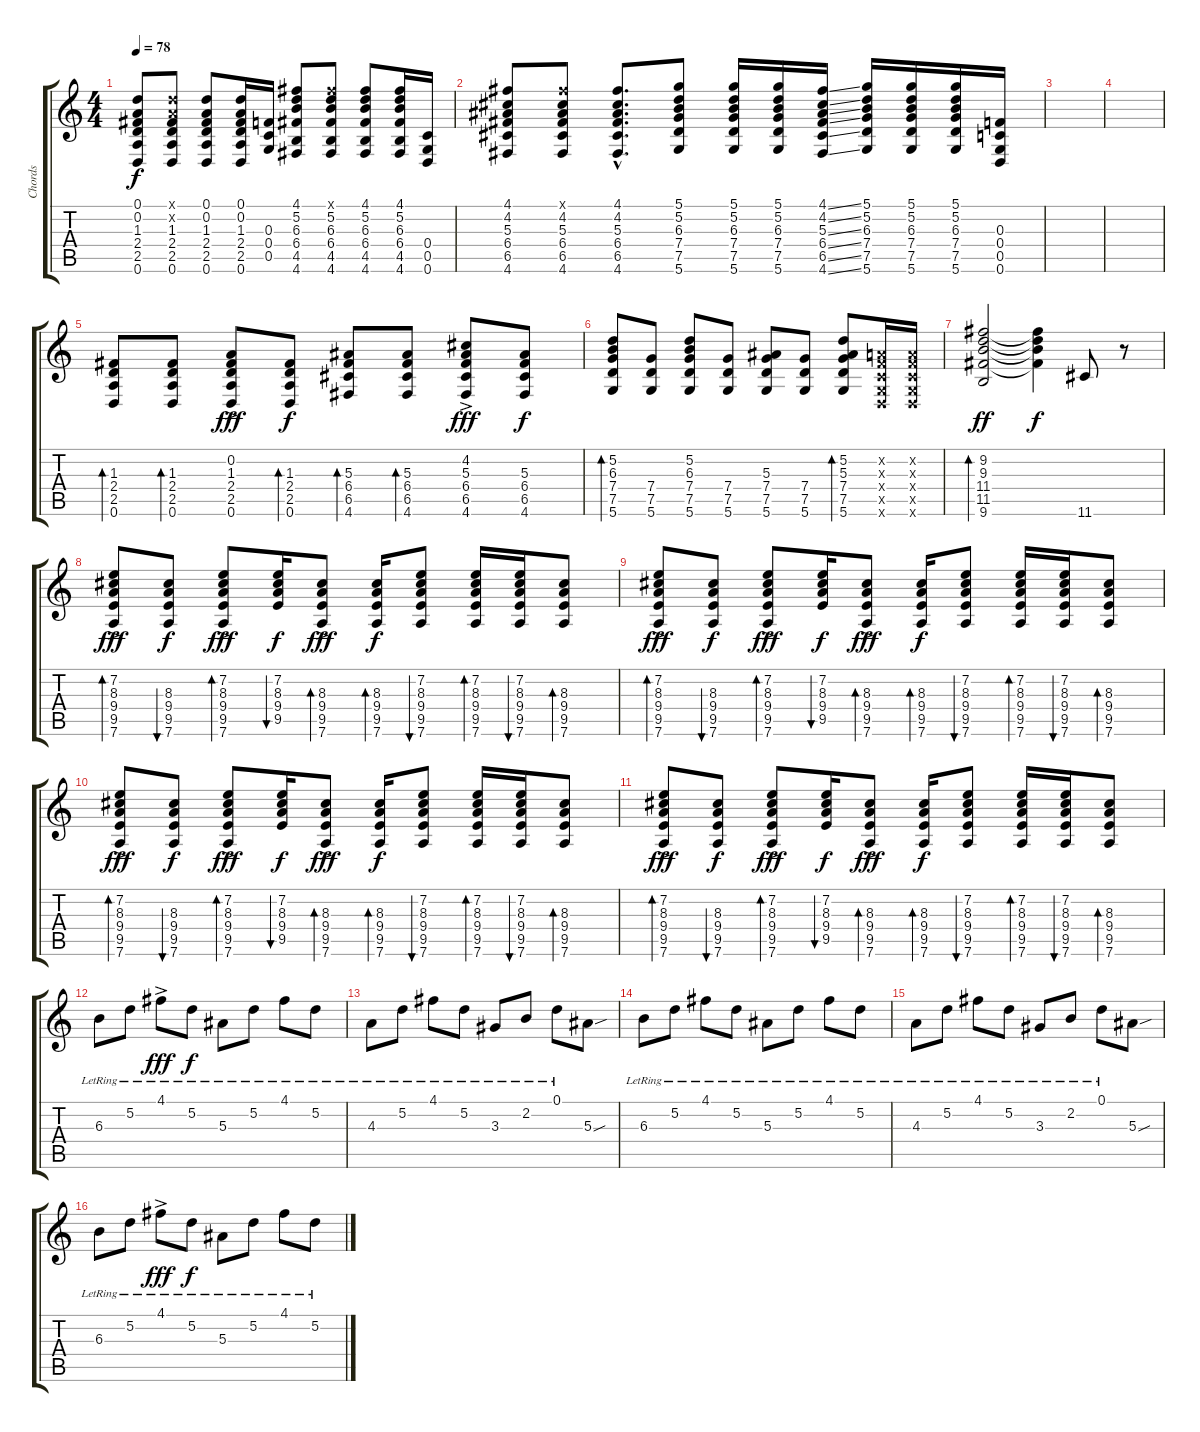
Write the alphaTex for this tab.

\track ("Chords" "Chords") {instrument acousticguitarsteel}
\staff {score tabs}
\tuning (D4 A3 F3 C3 G2 D2) {hide}
\ts (4 4)
\tempo 78
\clef g2
\ks c
(0.1 0.2 1.3 2.4 2.5 0.6).8{dy f} (0.1{x} 0.2{x} 1.3 2.4 2.5 0.6).8 (0.1 0.2 1.3 2.4 2.5 0.6).8 (0.1 0.2 1.3 2.4 2.5 0.6).16 (0.3 0.4 0.5).16 (4.1 5.2 6.3 6.4 4.5 4.6).8 (4.1{x} 5.2 6.3 6.4 4.5 4.6).8 (4.1 5.2 6.3 6.4 4.5 4.6).8 (4.1 5.2 6.3 6.4 4.5 4.6).16 (0.4 0.5 0.6).16 |
(4.1 4.2 5.3 6.4 6.5 4.6).8 (4.1{x} 4.2 5.3 6.4 6.5 4.6).8 (4.1{hac} 4.2{hac} 5.3{hac} 6.4{hac} 6.5{hac} 4.6{hac}).8{d} (5.1 5.2 6.3 7.4 7.5 5.6).8 (5.1 5.2 6.3 7.4 7.5 5.6).16 (5.1 5.2 6.3 7.4 7.5 5.6).16 (4.1{ss} 4.2{ss} 5.3{ss} 6.4{ss} 6.5{ss} 4.6{ss}).16 (5.1 5.2 6.3 7.4 7.5 5.6).16 (5.1 5.2 6.3 7.4 7.5 5.6).16 (5.1 5.2 6.3 7.4 7.5 5.6).16 (0.3 0.4 0.5 0.6).16 |
|
|
(1.3 2.4 2.5 0.6).8{bd 30 volume 8} (1.3 2.4 2.5 0.6).8{bd 30} (0.2{ac} 1.3{ac} 2.4{ac} 2.5{ac} 0.6{ac}).8{dy fff} (1.3 2.4 2.5 0.6).8{bd 60 dy f} (5.3 6.4 6.5 4.6).8{bd 60} (5.3 6.4 6.5 4.6).8{bd 60} (4.2{ac} 5.3{ac} 6.4{ac} 6.5{ac} 4.6{ac}).8{dy fff} (5.3 6.4 6.5 4.6).8{dy f} |
(5.2 6.3 7.4 7.5 5.6).8{bd 30} (7.4 7.5 5.6).8 (5.2 6.3 7.4 7.5 5.6).8 (7.4 7.5 5.6).8 (5.3 7.4 7.5 5.6).8 (7.4 7.5 5.6).8 (5.2 5.3 7.4 7.5 5.6).8{bd 30} (0.2{x} 0.3{x} 0.4{x} 0.5{x} 0.6{x}).16 (0.2{x} 0.3{x} 0.4{x} 0.5{x} 0.6{x}).16 |
(9.2 9.3 11.4 11.5 9.6).2{bd 240 dy ff} (9.2{t} 9.3{t} 11.4{t} 11.5{t}).4{dy f} 11.6.8{instrument guitarfretnoise} r.8 |
(7.2{ac} 8.3{ac} 9.4{ac} 9.5{ac} 7.6{ac}).8{bd 30 dy fff instrument acousticguitarsteel} (8.3 9.4 9.5 7.6).8{bu 30 dy f} (7.2{ac} 8.3{ac} 9.4{ac} 9.5{ac} 7.6{ac}).8{bd 30 dy fff} (7.2 8.3 9.4 9.5).16{bu 30 dy f} (8.3{ac} 9.4{ac} 9.5{ac} 7.6{ac}).8{bd 30 dy fff} (8.3 9.4 9.5 7.6).16{bd 30 dy f} (7.2 8.3 9.4 9.5 7.6).8{bu 30} (7.2 8.3 9.4 9.5 7.6).16{bd 30} (7.2 8.3 9.4 9.5 7.6).16{bu 30} (8.3 9.4 9.5 7.6).8{bd 30} |
(7.2{ac} 8.3{ac} 9.4{ac} 9.5{ac} 7.6{ac}).8{bd 30 dy fff} (8.3 9.4 9.5 7.6).8{bu 30 dy f} (7.2{ac} 8.3{ac} 9.4{ac} 9.5{ac} 7.6{ac}).8{bd 30 dy fff} (7.2 8.3 9.4 9.5).16{bu 30 dy f} (8.3{ac} 9.4{ac} 9.5{ac} 7.6{ac}).8{bd 30 dy fff} (8.3 9.4 9.5 7.6).16{bd 30 dy f} (7.2 8.3 9.4 9.5 7.6).8{bu 30} (7.2 8.3 9.4 9.5 7.6).16{bd 30} (7.2 8.3 9.4 9.5 7.6).16{bu 30} (8.3 9.4 9.5 7.6).8{bd 30} |
(7.2{ac} 8.3{ac} 9.4{ac} 9.5{ac} 7.6{ac}).8{bd 30 dy fff instrument acousticguitarsteel} (8.3 9.4 9.5 7.6).8{bu 30 dy f} (7.2{ac} 8.3{ac} 9.4{ac} 9.5{ac} 7.6{ac}).8{bd 30 dy fff} (7.2 8.3 9.4 9.5).16{bu 30 dy f} (8.3{ac} 9.4{ac} 9.5{ac} 7.6{ac}).8{bd 30 dy fff} (8.3 9.4 9.5 7.6).16{bd 30 dy f} (7.2 8.3 9.4 9.5 7.6).8{bu 30} (7.2 8.3 9.4 9.5 7.6).16{bd 30} (7.2 8.3 9.4 9.5 7.6).16{bu 30} (8.3 9.4 9.5 7.6).8{bd 30} |
(7.2{ac} 8.3{ac} 9.4{ac} 9.5{ac} 7.6{ac}).8{bd 30 dy fff} (8.3 9.4 9.5 7.6).8{bu 30 dy f} (7.2{ac} 8.3{ac} 9.4{ac} 9.5{ac} 7.6{ac}).8{bd 30 dy fff} (7.2 8.3 9.4 9.5).16{bu 30 dy f} (8.3{ac} 9.4{ac} 9.5{ac} 7.6{ac}).8{bd 30 dy fff} (8.3 9.4 9.5 7.6).16{bd 30 dy f} (7.2 8.3 9.4 9.5 7.6).8{bu 30} (7.2 8.3 9.4 9.5 7.6).16{bd 30} (7.2 8.3 9.4 9.5 7.6).16{bu 30} (8.3 9.4 9.5 7.6).8{bd 30} |
6.3{lr}.8 5.2{lr}.8 4.1{ac lr}.8{dy fff} 5.2{lr}.8{dy f} 5.3{lr}.8 5.2{lr}.8 4.1{lr}.8 5.2{lr}.8 |
4.3{lr}.8 5.2{lr}.8 4.1{lr}.8 5.2{lr}.8 3.3{lr}.8 2.2{lr}.8 0.1{lr}.8 5.3{sou}.8 |
6.3{lr}.8 5.2{lr}.8 4.1{lr}.8 5.2{lr}.8 5.3{lr}.8 5.2{lr}.8 4.1{lr}.8 5.2{lr}.8 |
4.3{lr}.8 5.2{lr}.8 4.1{lr}.8 5.2{lr}.8 3.3{lr}.8 2.2{lr}.8 0.1{lr}.8 5.3{sou}.8 |
6.3{lr}.8 5.2{lr}.8 4.1{ac lr}.8{dy fff} 5.2{lr}.8{dy f} 5.3{lr}.8 5.2{lr}.8 4.1{lr}.8 5.2{lr}.8
